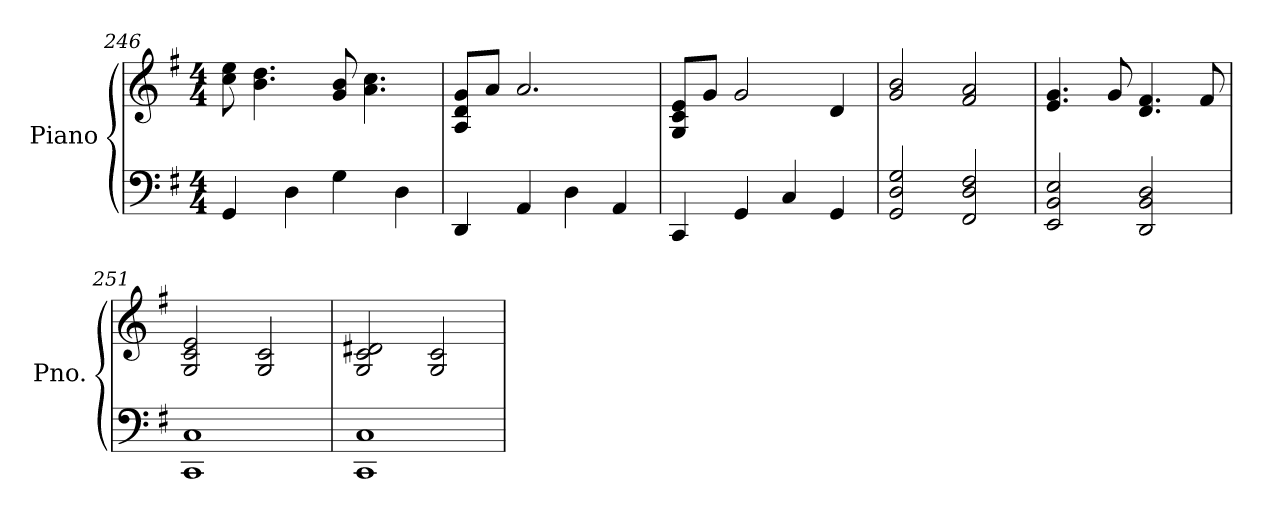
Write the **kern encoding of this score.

**kern	**kern
*part1	*part1
*staff2	*staff1
*I"Piano	*
*I'Pno.	*
*clefF4	*clefG2
*k[f#]	*k[f#]
*M4/4	*M4/4
=246	=246
4GG/	8cc\ 8ee\
.	4.b\ 4.dd\
4D\	.
4G\	8g/ 8b/
.	4.a\ 4.cc\
4D\	.
!!LO:LB:g=z
=247	=247
4DD/	8A/ 8d/ 8g/L
.	8a/J
4AA/	2.a/
4D\	.
4AA/	.
=248	=248
4CC/	8G/ 8c/ 8e/L
.	8g/J
4GG/	2g/
4C/	.
4GG/	4d/
=249	=249
2GG/ 2D/ 2G/	2g/ 2b/
2FF#/ 2D/ 2F#/	2f#/ 2a/
=250	=250
2EE/ 2BB/ 2E/	4.e/ 4.g/
.	8g/
2DD/ 2BB/ 2D/	4.d/ 4.f#/
.	8f#/
=251	=251
1CC 1C	2G/ 2c/ 2e/
.	2G/ 2c/
=252	=252
1CC 1C	2G/ 2c/ 2d#X/
.	2G/ 2c/
=	=
*-	*-
